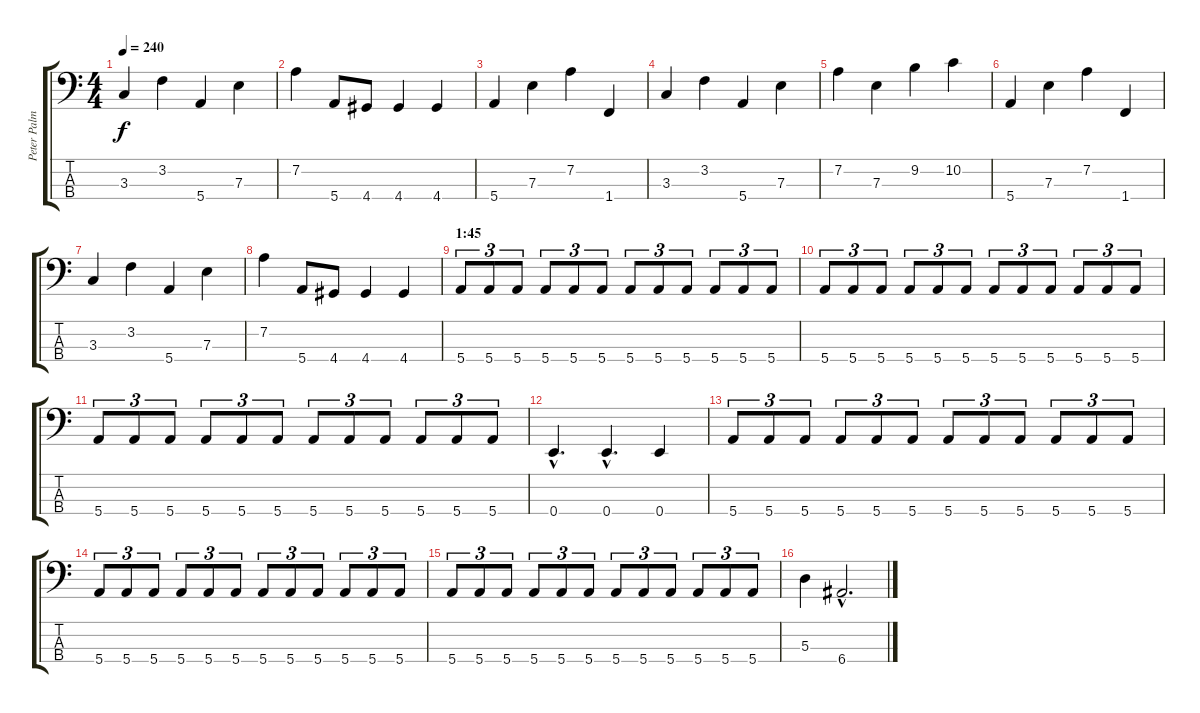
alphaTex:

\track ("Peter Palmdahl" "Peter Palm") {instrument electricbasspick}
\staff {score tabs}
\tuning (G2 D2 A1 E1) {hide}
\ts (4 4)
\tempo 240
\clef f4
\ks c
3.3.4{dy f} 3.2.4 5.4.4 7.3.4 |
7.2.4 5.4.8 4.4.8 4.4.4 4.4.4 |
5.4.4 7.3.4 7.2.4 1.4.4 |
3.3.4 3.2.4 5.4.4 7.3.4 |
7.2.4 7.3.4 9.2.4 10.2.4 |
5.4.4 7.3.4 7.2.4 1.4.4 |
3.3.4 3.2.4 5.4.4 7.3.4 |
7.2.4 5.4.8 4.4.8 4.4.4 4.4.4 |
\section ("" "1:45")
5.4.8{tu (3 2)} 5.4.8{tu (3 2)} 5.4.8{tu (3 2)} 5.4.8{tu (3 2)} 5.4.8{tu (3 2)} 5.4.8{tu (3 2)} 5.4.8{tu (3 2)} 5.4.8{tu (3 2)} 5.4.8{tu (3 2)} 5.4.8{tu (3 2)} 5.4.8{tu (3 2)} 5.4.8{tu (3 2)} |
5.4.8{tu (3 2)} 5.4.8{tu (3 2)} 5.4.8{tu (3 2)} 5.4.8{tu (3 2)} 5.4.8{tu (3 2)} 5.4.8{tu (3 2)} 5.4.8{tu (3 2)} 5.4.8{tu (3 2)} 5.4.8{tu (3 2)} 5.4.8{tu (3 2)} 5.4.8{tu (3 2)} 5.4.8{tu (3 2)} |
5.4.8{tu (3 2)} 5.4.8{tu (3 2)} 5.4.8{tu (3 2)} 5.4.8{tu (3 2)} 5.4.8{tu (3 2)} 5.4.8{tu (3 2)} 5.4.8{tu (3 2)} 5.4.8{tu (3 2)} 5.4.8{tu (3 2)} 5.4.8{tu (3 2)} 5.4.8{tu (3 2)} 5.4.8{tu (3 2)} |
0.4{hac}.4{d} 0.4{hac}.4{d} 0.4.4 |
5.4.8{tu (3 2)} 5.4.8{tu (3 2)} 5.4.8{tu (3 2)} 5.4.8{tu (3 2)} 5.4.8{tu (3 2)} 5.4.8{tu (3 2)} 5.4.8{tu (3 2)} 5.4.8{tu (3 2)} 5.4.8{tu (3 2)} 5.4.8{tu (3 2)} 5.4.8{tu (3 2)} 5.4.8{tu (3 2)} |
5.4.8{tu (3 2)} 5.4.8{tu (3 2)} 5.4.8{tu (3 2)} 5.4.8{tu (3 2)} 5.4.8{tu (3 2)} 5.4.8{tu (3 2)} 5.4.8{tu (3 2)} 5.4.8{tu (3 2)} 5.4.8{tu (3 2)} 5.4.8{tu (3 2)} 5.4.8{tu (3 2)} 5.4.8{tu (3 2)} |
5.4.8{tu (3 2)} 5.4.8{tu (3 2)} 5.4.8{tu (3 2)} 5.4.8{tu (3 2)} 5.4.8{tu (3 2)} 5.4.8{tu (3 2)} 5.4.8{tu (3 2)} 5.4.8{tu (3 2)} 5.4.8{tu (3 2)} 5.4.8{tu (3 2)} 5.4.8{tu (3 2)} 5.4.8{tu (3 2)} |
5.3.4 6.4{hac}.2{d}
